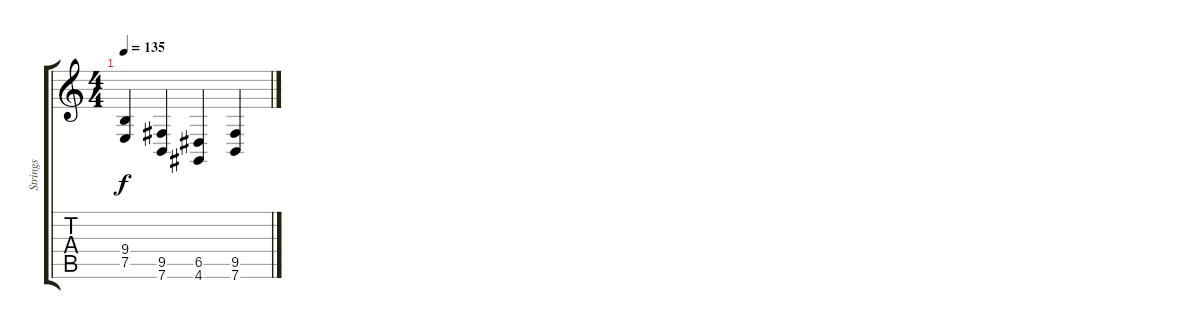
\track ("Strings" "Strings") {instrument stringensemble1}
\staff {score tabs}
\tuning (E4 B3 G3 D3 A2 E2) {hide}
\ts (4 4)
\tempo 135
\clef g2
\ks c
(9.4 7.5).4{dy f} (9.5 7.6).4 (6.5 4.6).4 (9.5 7.6).4
